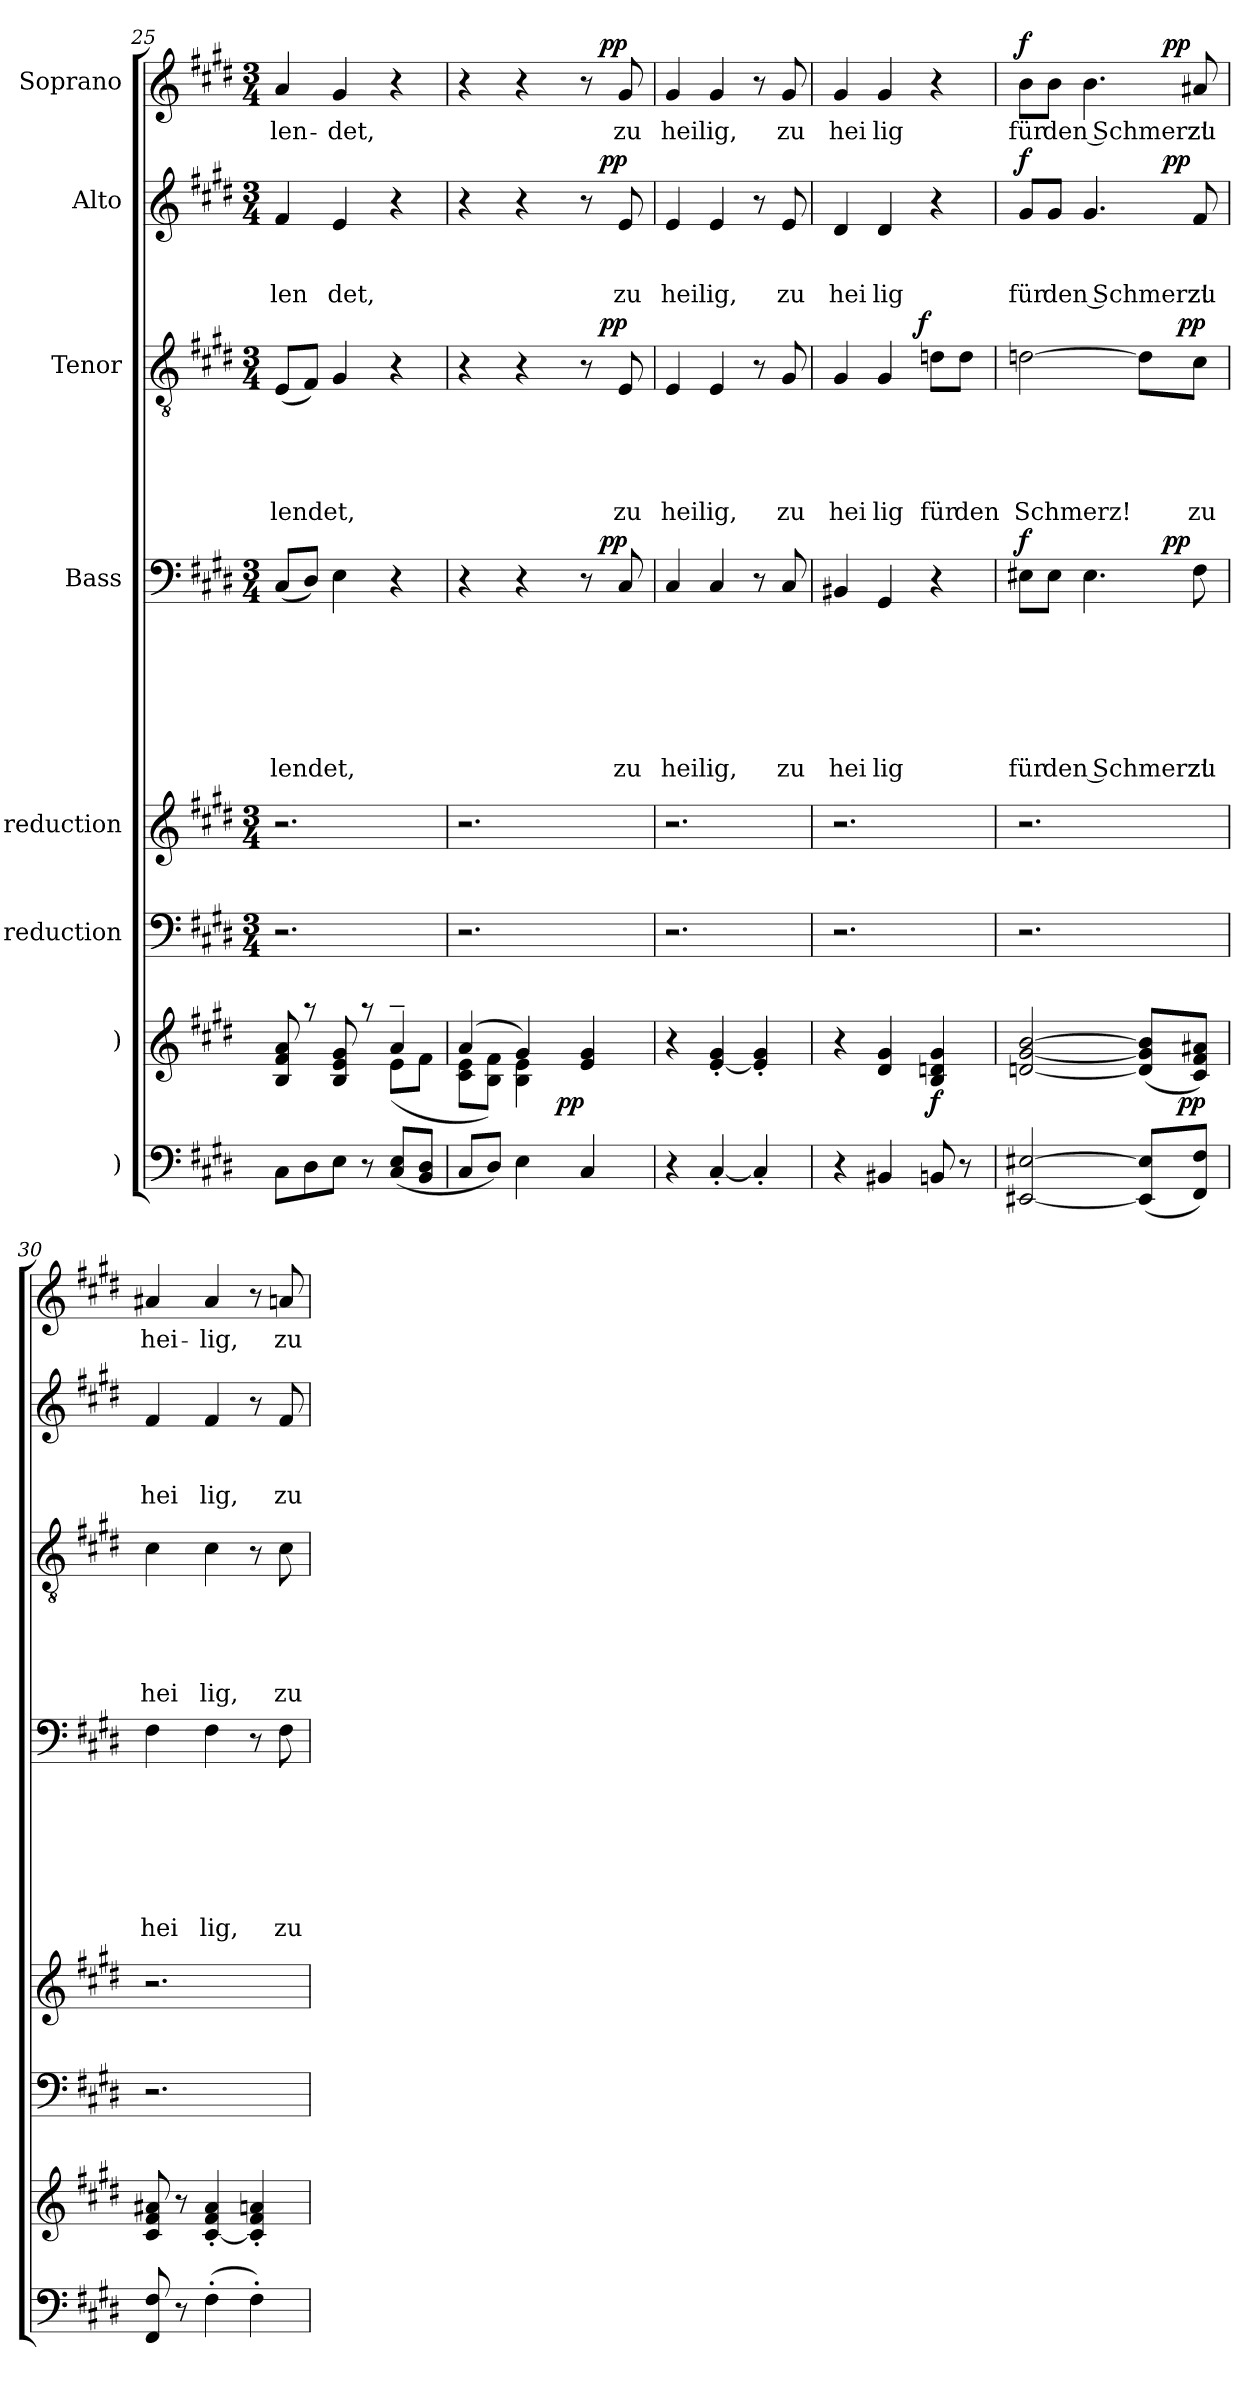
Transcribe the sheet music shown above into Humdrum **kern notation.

**kern	**kern	**dynam	**kern	**kern	**kern	**text	**text	**text	**text	**text	**text	**text	**dynam	**kern	**text	**text	**text	**text	**text	**dynam	**kern	**text	**text	**text	**dynam	**kern	**text	**dynam
*part8	*part7	*part7	*part6	*part5	*part4	*part4	*part4	*part4	*part4	*part4	*part4	*part4	*part4	*part3	*part3	*part3	*part3	*part3	*part3	*part3	*part2	*part2	*part2	*part2	*part2	*part1	*part1	*part1
*staff8	*staff7	*staff7	*staff6	*staff5	*staff4	*staff4	*staff4	*staff4	*staff4	*staff4	*staff4	*staff4	*staff4	*staff3	*staff3	*staff3	*staff3	*staff3	*staff3	*staff3	*staff2	*staff2	*staff2	*staff2	*staff2	*staff1	*staff1	*staff1
*I")	*I")	*	*I"reduction	*I"reduction	*I"Bass	*	*	*	*	*	*	*	*	*I"Tenor	*	*	*	*	*	*	*I"Alto	*	*	*	*	*I"Soprano	*	*
*clefF4	*clefG2	*	*clefF4	*clefG2	*clefF4	*	*	*	*	*	*	*	*	*clefGv2	*	*	*	*	*	*	*clefG2	*	*	*	*	*clefG2	*	*
*k[f#c#g#d#]	*k[f#c#g#d#]	*	*k[f#c#g#d#]	*k[f#c#g#d#]	*k[f#c#g#d#]	*	*	*	*	*	*	*	*	*k[f#c#g#d#]	*	*	*	*	*	*	*k[f#c#g#d#]	*	*	*	*	*k[f#c#g#d#]	*	*
*E:	*E:	*	*E:	*E:	*E:	*	*	*	*	*	*	*	*	*E:	*	*	*	*	*	*	*E:	*	*	*	*	*E:	*	*
*	*	*	*M3/4	*M3/4	*M3/4	*	*	*	*	*	*	*	*	*M3/4	*	*	*	*	*	*	*M3/4	*	*	*	*	*M3/4	*	*
=25	=25	=25	=25	=25	=25	=25	=25	=25	=25	=25	=25	=25	=25	=25	=25	=25	=25	=25	=25	=25	=25	=25	=25	=25	=25	=25	=25	=25
*	*^	*	*	*	*	*	*	*	*	*	*	*	*	*	*	*	*	*	*	*	*	*	*	*	*	*	*	*
!	!	!	!	!	!	!	!	!	!	!	!	!	!LO:LY:b	!	!	!	!	!	!	!LO:LY:b	!	!	!	!	!LO:LY:b	!	!	!LO:LY:b	!
8C#\L	8B/ 8f#/ 8a/	2ryy	.	2.r	2.r	(<8C#/L	.	.	.	.	.	.	lendet,	.	(<8E/L	.	.	.	.	lendet,	.	4f#/	.	.	len	.	4a/	-len-	.
8D#\	8raa	.	.	.	.	8D#/J)	.	.	.	.	.	.	.	.	8F#/J)	.	.	.	.	.	.	.	.	.	.	.	.	.	.
!	!	!	!	!	!	!	!	!	!	!	!	!	!	!	!	!	!	!	!	!	!	!	!	!	!LO:LY:b	!	!	!LO:LY:b	!
8E\J	8B/ 8e/ 8g#/	.	.	.	.	4E\	.	.	.	.	.	.	.	.	4G#/	.	.	.	.	.	.	4e/	.	.	det,	.	4g#/	-det,	.
8r	8raa	.	.	.	.	.	.	.	.	.	.	.	.	.	.	.	.	.	.	.	.	.	.	.	.	.	.	.	.
(<8C#/ 8E/L	4a~>/	(<8e\L	.	.	.	4r	.	.	.	.	.	.	.	.	4r	.	.	.	.	.	.	4r	.	.	.	.	4r	.	.
8BB/ 8D#/J	.	8f#\J	.	.	.	.	.	.	.	.	.	.	.	.	.	.	.	.	.	.	.	.	.	.	.	.	.	.	.
=26	=26	=26	=26	=26	=26	=26	=26	=26	=26	=26	=26	=26	=26	=26	=26	=26	=26	=26	=26	=26	=26	=26	=26	=26	=26	=26	=26	=26	=26
*	*	*^	*	*	*	*^	*	*	*	*	*	*	*	*	*^	*	*	*	*	*	*	*^	*	*	*	*	*^	*	*
8C#/L	(4a/	8c#\ 8e\L	4ryy	.	2.r	2.r	4r	2ryy	.	.	.	.	.	.	.	.	4r	2ryy	.	.	.	.	.	.	4r	2ryy	.	.	.	.	4r	2ryy	.	.
8D#/J)	.	8B\ 8f#\J)	.	.	.	.	.	.	.	.	.	.	.	.	.	.	.	.	.	.	.	.	.	.	.	.	.	.	.	.	.	.	.	.
4E\	4g#/)	4B\ 4e\	8ryy	.	.	.	4r	.	.	.	.	.	.	.	.	.	4r	.	.	.	.	.	.	.	4r	.	.	.	.	.	4r	.	.	.
.	.	.	32ryy	.	.	.	.	.	.	.	.	.	.	.	.	.	.	.	.	.	.	.	.	.	.	.	.	.	.	.	.	.	.	.
!	!	!	!	!LO:DY:b	!	!	!	!	!	!	!	!	!	!	!	!	!	!	!	!	!	!	!	!	!	!	!	!	!	!	!	!	!	!
.	.	.	4ryy	pp	.	.	.	.	.	.	.	.	.	.	.	.	.	.	.	.	.	.	.	.	.	.	.	.	.	.	.	.	.	.
4C#/	4e/ 4g#/	4ryy	.	.	.	.	8r	16ryy	.	.	.	.	.	.	.	.	8r	16ryy	.	.	.	.	.	.	8r	16ryy	.	.	.	.	8r	16ryy	.	.
!	!	!	!	!	!	!	!	!	!	!	!	!	!	!	!	!LO:DY:a	!	!	!	!	!	!	!	!LO:DY:a	!	!	!	!	!	!LO:DY:a	!	!	!	!LO:DY:a
.	.	.	.	.	.	.	.	8.ryy	.	.	.	.	.	.	.	pp	.	8.ryy	.	.	.	.	.	pp	.	8.ryy	.	.	.	pp	.	8.ryy	.	pp
!	!	!	!	!	!	!	!	!	!	!	!	!	!	!	!LO:LY:b	!	!	!	!	!	!	!	!LO:LY:b	!	!	!	!	!	!LO:LY:b	!	!	!	!LO:LY:b	!
.	.	.	.	.	.	.	8C#/	.	.	.	.	.	.	.	zu	.	8E/	.	.	.	.	.	zu	.	8e/	.	.	.	zu	.	8g#/	.	zu	.
.	.	.	16.ryy	.	.	.	.	.	.	.	.	.	.	.	.	.	.	.	.	.	.	.	.	.	.	.	.	.	.	.	.	.	.	.
=27	=27	=27	=27	=27	=27	=27	=27	=27	=27	=27	=27	=27	=27	=27	=27	=27	=27	=27	=27	=27	=27	=27	=27	=27	=27	=27	=27	=27	=27	=27	=27	=27	=27	=27
!	!	!	!	!	!	!	!	!	!	!	!	!	!	!	!LO:LY:b	!	!	!	!	!	!	!	!LO:LY:b	!	!	!	!	!	!LO:LY:b	!	!	!	!LO:LY:b	!
*	*	*	*	*	*	*	*v	*v	*	*	*	*	*	*	*	*	*	*	*	*	*	*	*	*	*v	*v	*	*	*	*	*v	*v	*	*
*	*v	*v	*v	*	*	*	*	*	*	*	*	*	*	*	*	*v	*v	*	*	*	*	*	*	*	*	*	*	*	*	*	*
4r	4r	.	2.r	2.r	4C#/	.	.	.	.	.	.	heilig,	.	4E/	.	.	.	.	heilig,	.	4e/	.	.	heilig,	.	4g#/	heilig,	.
[<4C#'</	[<4e/'< 4g#/'<	.	.	.	4C#/	.	.	.	.	.	.	.	.	4E/	.	.	.	.	.	.	4e/	.	.	.	.	4g#/	.	.
4C#'</]	4e/]'< 4g#/'<	.	.	.	8r	.	.	.	.	.	.	.	.	8r	.	.	.	.	.	.	8r	.	.	.	.	8r	.	.
!	!	!	!	!	!	!	!	!	!	!	!	!LO:LY:b	!	!	!	!	!	!	!LO:LY:b	!	!	!	!	!LO:LY:b	!	!	!LO:LY:b	!
.	.	.	.	.	8C#/	.	.	.	.	.	.	zu	.	8G#/	.	.	.	.	zu	.	8e/	.	.	zu	.	8g#/	zu	.
=28	=28	=28	=28	=28	=28	=28	=28	=28	=28	=28	=28	=28	=28	=28	=28	=28	=28	=28	=28	=28	=28	=28	=28	=28	=28	=28	=28	=28
!	!	!	!	!	!	!	!	!	!	!	!	!LO:LY:b	!	!	!	!	!	!	!LO:LY:b	!	!	!	!	!LO:LY:b	!	!	!LO:LY:b	!
*	*	*	*	*	*	*	*	*	*	*	*	*	*	*^	*	*	*	*	*	*	*	*	*	*	*	*	*	*
4r	4r	.	2.r	2.r	4BB#X/	.	.	.	.	.	.	hei	.	4G#/	4...ryy	.	.	.	.	hei	.	4d#/	.	.	hei	.	4g#/	hei	.
!	!	!	!	!	!	!	!	!	!	!	!	!LO:LY:b	!	!	!	!	!	!	!	!LO:LY:b	!	!	!	!	!LO:LY:b	!	!	!LO:LY:b	!
4BB#X/	4d#/ 4g#/	.	.	.	4GG#/	.	.	.	.	.	.	lig	.	4G#/	.	.	.	.	.	lig	.	4d#/	.	.	lig	.	4g#/	lig	.
!	!	!	!	!	!	!	!	!	!	!	!	!	!	!	!	!	!	!	!	!	!LO:DY:a	!	!	!	!	!	!	!	!
.	.	.	.	.	.	.	.	.	.	.	.	.	.	.	4ryy	.	.	.	.	.	f	.	.	.	.	.	.	.	.
!	!	!LO:DY:b	!	!	!	!	!	!	!	!	!	!	!	!	!	!	!	!	!	!LO:LY:b	!	!	!	!	!	!	!	!	!
8BBn/	4B/ 4dn/ 4g#/	f	.	.	4r	.	.	.	.	.	.	.	.	8dn\L	.	.	.	.	.	für	.	4r	.	.	.	.	4r	.	.
!	!	!	!	!	!	!	!	!	!	!	!	!	!	!	!	!	!	!	!	!LO:LY:b	!	!	!	!	!	!	!	!	!
8r	.	.	.	.	.	.	.	.	.	.	.	.	.	8d\J	.	.	.	.	.	den	.	.	.	.	.	.	.	.	.
.	.	.	.	.	.	.	.	.	.	.	.	.	.	.	32ryy	.	.	.	.	.	.	.	.	.	.	.	.	.	.
=29	=29	=29	=29	=29	=29	=29	=29	=29	=29	=29	=29	=29	=29	=29	=29	=29	=29	=29	=29	=29	=29	=29	=29	=29	=29	=29	=29	=29	=29
!	!	!	!	!	!	!	!	!	!	!	!	!LO:LY:b	!LO:DY:a	!	!	!	!	!	!	!LO:LY:b	!	!	!	!	!LO:LY:b	!LO:DY:a	!	!LO:LY:b	!LO:DY:a
*	*^	*	*	*	*^	*	*	*	*	*	*	*	*	*	*	*	*	*	*	*	*	*^	*	*	*	*	*^	*	*
[<2EE#X/ [>2E#X/	[<2dn/ [<2g#/ [>2b/	2ryy	.	2.r	2.r	8E#X\L	2ryy	.	.	.	.	.	.	für	f	[>2dn\	2ryy	.	.	.	.	Schmerz!	.	8g#/L	2ryy	.	.	für	f	8b\L	2ryy	für	f
!	!	!	!	!	!	!	!	!	!	!	!	!	!	!LO:LY:b	!	!	!	!	!	!	!	!	!	!	!	!	!	!LO:LY:b	!	!	!	!LO:LY:b	!
.	.	.	.	.	.	8E#\J	.	.	.	.	.	.	.	den Schmerz!	.	.	.	.	.	.	.	.	.	8g#/J	.	.	.	den Schmerz!	.	8b\J	.	den Schmerz!	.
.	.	.	.	.	.	4.E#\	.	.	.	.	.	.	.	.	.	.	.	.	.	.	.	.	.	4.g#/	.	.	.	.	.	4.b\	.	.	.
(<8EE#/] 8E#/]L	(<8d/] 8g#/] 8b/]L	16.ryy	.	.	.	.	16ryy	.	.	.	.	.	.	.	.	8d\L]	16.ryy	.	.	.	.	.	.	.	16ryy	.	.	.	.	.	16ryy	.	.
!	!	!	!	!	!	!	!	!	!	!	!	!	!	!	!LO:DY:a	!	!	!	!	!	!	!	!	!	!	!	!	!	!LO:DY:a	!	!	!	!LO:DY:a
.	.	.	.	.	.	.	8.ryy	.	.	.	.	.	.	.	pp	.	.	.	.	.	.	.	.	.	8.ryy	.	.	.	pp	.	8.ryy	.	pp
!	!	!	!LO:DY:b	!	!	!	!	!	!	!	!	!	!	!	!	!	!	!	!	!	!	!	!LO:DY:a	!	!	!	!	!	!	!	!	!	!
.	.	8ryy	pp	.	.	.	.	.	.	.	.	.	.	.	.	.	8ryy	.	.	.	.	.	pp	.	.	.	.	.	.	.	.	.	.
!	!	!	!	!	!	!	!	!	!	!	!	!	!	!LO:LY:b	!	!	!	!	!	!	!	!LO:LY:b	!	!	!	!	!	!LO:LY:b	!	!	!	!LO:LY:b	!
8FF#/ 8F#/J)	8c#/ 8f#/ 8a#X/J)	.	.	.	.	8F#\	.	.	.	.	.	.	.	zu	.	8c#\J	.	.	.	.	.	zu	.	8f#/	.	.	.	zu	.	8a#X/	.	zu	.
.	.	32ryy	.	.	.	.	.	.	.	.	.	.	.	.	.	.	32ryy	.	.	.	.	.	.	.	.	.	.	.	.	.	.	.	.
=30	=30	=30	=30	=30	=30	=30	=30	=30	=30	=30	=30	=30	=30	=30	=30	=30	=30	=30	=30	=30	=30	=30	=30	=30	=30	=30	=30	=30	=30	=30	=30	=30	=30
!	!	!	!	!	!	!	!	!	!	!	!	!	!	!LO:LY:b	!	!	!	!	!	!	!	!LO:LY:b	!	!	!	!	!	!LO:LY:b	!	!	!	!LO:LY:b	!
*	*	*	*	*	*	*v	*v	*	*	*	*	*	*	*	*	*	*	*	*	*	*	*	*	*v	*v	*	*	*	*	*v	*v	*	*
*	*v	*v	*	*	*	*	*	*	*	*	*	*	*	*	*v	*v	*	*	*	*	*	*	*	*	*	*	*	*	*	*
8FF#/ 8F#/	8c#/ 8f#/ 8a#X/	.	2.r	2.r	4F#\	.	.	.	.	.	.	hei	.	4c#\	.	.	.	.	hei	.	4f#/	.	.	hei	.	4a#X/	hei-	.
8r	8r	.	.	.	.	.	.	.	.	.	.	.	.	.	.	.	.	.	.	.	.	.	.	.	.	.	.	.
!	!	!	!	!	!	!	!	!	!	!	!	!LO:LY:b	!	!	!	!	!	!	!LO:LY:b	!	!	!	!	!LO:LY:b	!	!	!LO:LY:b	!
(>4F#'>\	[<4c#/'< 4f#/'< 4a#/'<	.	.	.	4F#\	.	.	.	.	.	.	lig,	.	4c#\	.	.	.	.	lig,	.	4f#/	.	.	lig,	.	4a#/	-lig,	.
4F#'>\)	4c#/]'< 4f#/'< 4an/'<	.	.	.	8r	.	.	.	.	.	.	.	.	8r	.	.	.	.	.	.	8r	.	.	.	.	8r	.	.
!	!	!	!	!	!	!	!	!	!	!	!	!LO:LY:b	!	!	!	!	!	!	!LO:LY:b	!	!	!	!	!LO:LY:b	!	!	!LO:LY:b	!
.	.	.	.	.	8F#\	.	.	.	.	.	.	zu	.	8c#\	.	.	.	.	zu	.	8f#/	.	.	zu	.	8an/	zu	.
=	=	=	=	=	=	=	=	=	=	=	=	=	=	=	=	=	=	=	=	=	=	=	=	=	=	=	=	=
*-	*-	*-	*-	*-	*-	*-	*-	*-	*-	*-	*-	*-	*-	*-	*-	*-	*-	*-	*-	*-	*-	*-	*-	*-	*-	*-	*-	*-
